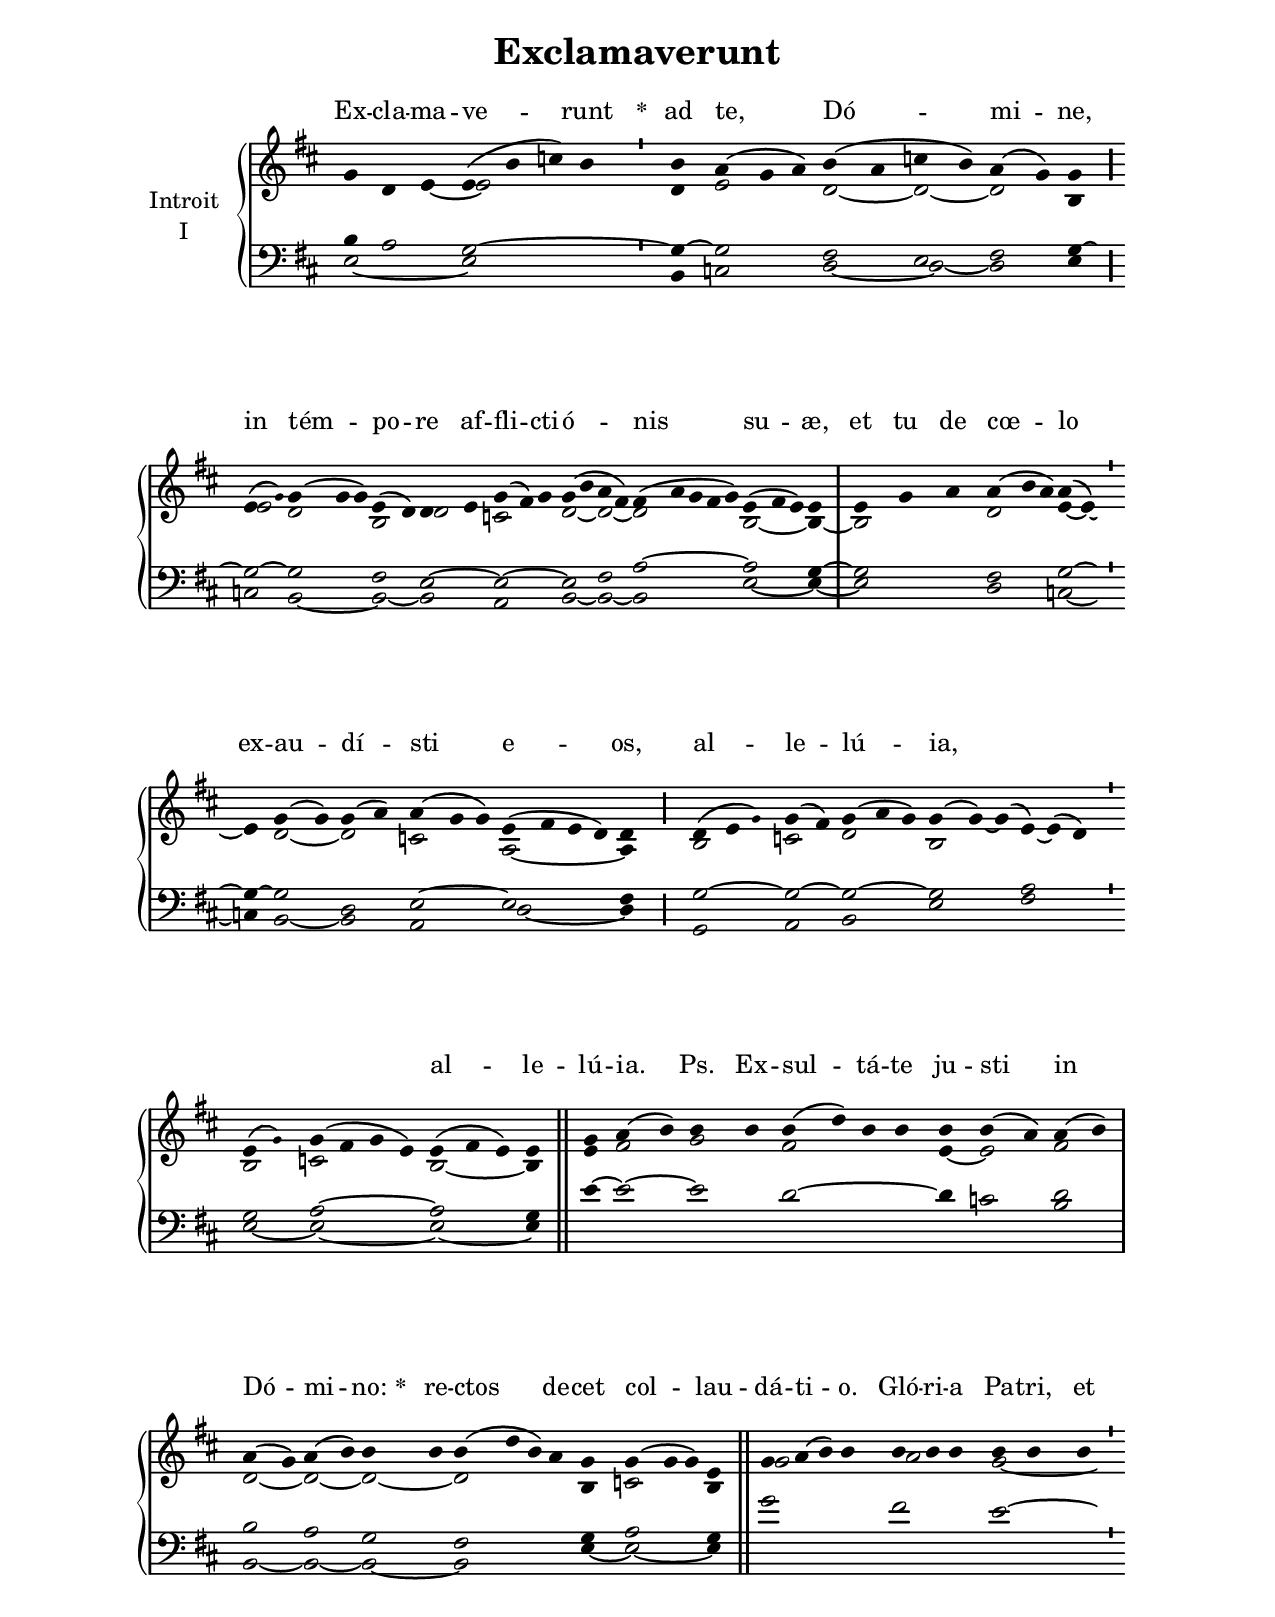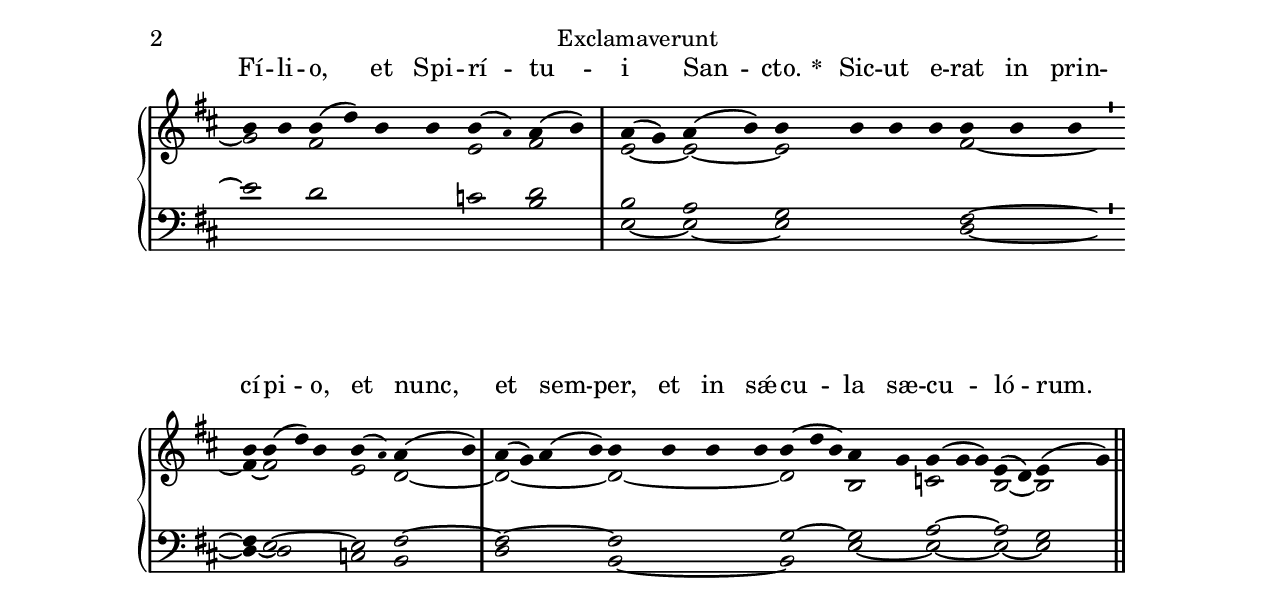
\version "2.18"
\include "gregorian.ly"
\include "noh2.ily"


%Page reference: page iii.166
%(volume.page)

global = {
 \key g \lydian
 \cadenzaOn 
}

\header {
  title = \markup \center-column {"Exclamaverunt" \vspace #1 }
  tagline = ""
  composer = ""
}

\paper {
 #(include-special-characters)
  oddHeaderMarkup = \markup \fill-line {
    \line {}
    \center-column {
      \on-the-fly #first-page     " "
      \on-the-fly #not-first-page "Exclamaverunt"
    }
    \line { \on-the-fly #print-page-number-check-first \fromproperty #'page:page-number-string }
  }
  evenHeaderMarkup = \markup \fill-line {
    \line { \on-the-fly #print-page-number-check-first \fromproperty #'page:page-number-string }
    \center-column { "Exclamaverunt" }
    \line {}
  }
}

chantText = \lyricmode {
Ex -- cla -- ma -- ve -- runt 
\set stanza = " * " ad te, Dó -- mi -- ne, 
in tém -- po -- re af -- fli -- cti -- ó -- nis su -- æ, 
et tu de cœ -- lo ex -- au -- dí -- sti e -- os, 
al -- le -- lú -- ia, _ _ al -- le -- lú -- ia. Ps. 
Ex -- sul -- tá -- te ju -- sti in Dó -- mi -- no: 
\set stanza = " * " 
re -- ctos de -- cet col -- lau -- dá -- ti -- o. 
Gló -- ri -- a Pa -- tri, et Fí -- li -- o, et Spi -- rí -- tu -- i San -- cto. 
\set stanza = " * " 
Sic -- ut e -- rat in prin -- cí -- pi -- o, et nunc, et sem -- per, 
et in sǽ -- cu -- la sæ -- cu -- ló -- rum. A -- men. _ }

chantMusic = {
\tieDown   g'4 d'4 e'4  e'4 ( b'4 c''4) b'4 \divisioMinima
 b'4 a'4 ( g'4 a'4)  b'4 ( a'4 c''4 b'4) a'4 ( g'4) g'4 \divisioMaior
 e'4 ( \once \tweak #'font-size #-4 g' ) g'4 ( g'4 g'4) e'4 ( d'4) d'4 e'4 g'4 ( fis'4) g'4 g'4 ( b'4 a'4 fis'4) fis'4 ( a'4 g'4 fis'4 g'4) e'4 ( fis'4 e'4) e'4 \divisioMaxima
 e'4 g'4 a'4 a'4 ( b'4 a'4) a'4 ( e'4) \divisioMinima
 e'4 g'4 ( g'4) g'4 ( a'4) a'4 ( g'4 g'4) e'4 ( fis'4 e'4 d'4) d'4 \divisioMaior
 d'4 ( e'4 \once \tweak #'font-size #-4 g' ) g'4 ( fis'4) g'4 ( a'4 g'4) g'4 ( g'4) ~ g'4 ( e'4) ~ e'4 ( d'4) \divisioMinima
 e'4 ( \once \tweak #'font-size #-4 g' ) g'4 ( fis'4 g'4 e'4) e'4 ( fis'4 e'4) e'4 \finalis
 g'4 a'4 ( b'4) b'4 b'4 b'4 ( d''4) b'4 b'4 b'4 b'4 ( a'4) a'4 ( b'4) \divisioMaxima
 a'4 ( g'4) a'4 ( b'4) b'4 b'4 b'4 ( d''4 b'4) a'4 g'4 g'4 ( g'4 g'4) e'4 \finalis
  g'4 a'4 ( b'4) b'4 b'4 b'4 b'4 b'4 b'4 b'4 \divisioMinima
 b'4 b'4 b'4 ( d''4) b'4 b'4 b'4 ( \once \tweak #'font-size #-4 a' ) a'4 ( b'4) \divisioMaxima
 a'4 ( g'4) a'4 ( b'4) b'4 b'4 b'4 b'4 b'4 b'4 b'4 \divisioMinima
 b'4 b'4 ( d''4) b'4 b'4 ( \once \tweak #'font-size #-4 a' ) a'4 ( b'4) \divisioMaxima
 a'4 ( g'4) a'4 ( b'4) b'4 b'4 b'4 b'4 b'4 ( d''4 b'4) a'4 g'4 g'4 ( g'4 g'4) e'4 ( d'4) e'4 ( g'4) \finalis

}

altoMusic = {
r2 e'4 ~ e'2*4/2 \divisioMinima
d'4 e'2*3/2 d'2 ~ d'2 ~ d'2 b4 \divisioMaior
e'2 d'2*3/2 b2 d'2 c'2*3/2 d'2 ~ d'2 ~ d'2*5/2 b2*3/2 ~ b4 ~ \divisioMaxima
b2*3/2 d'2*3/2 e'4 ~ e'4 ~ \divisioMinima
e'4 d'2 ~ d'2 c'2*3/2 a2*4/2 ~ a4 \divisioMaior
b2*3/2 c'2 d'2*3/2 b2*3/2 r2*3/2 \divisioMinima
b2 c'2*4/2 b2*3/2 ~ b4 \finalis
e'4 fis'2 g'2 fis'2*4/2 e'4 ~ e'2 fis'2 \divisioMaxima
d'2 ~ d'2 ~ d'2 ~ d'2*4/2 b4 c'2*3/2 b4 g'2*4/2 a'2*3/2 g'2*3/2 ~ \divisioMinima
g'2 fis'2*4/2 e'2 fis'2 \divisioMaxima
e'2 ~ e'2 ~ e'2*4/2 fis'2*3/2 ~ \divisioMinima
fis'4 ~ fis'2*3/2 e'2 d'2 ~ \divisioMaxima
d'2*4/2 ~ d'2*4/2 ~ d'2*3/2 b2 c'2*3/2 b2 ~ b2 \finalis
}

tenorMusic = {
b4 a2 g2*4/2 ~ \divisioMinima
g4 ~ g2*3/2 fis2 e2 fis2 g4 ~ \divisioMaior
g2 ~ g2*3/2 fis2 e2 ~ e2*3/2 ~ e2 fis2 a2*5/2 ~ a2*3/2 g4 ~ \divisioMaxima
g2*3/2 fis2*3/2 g2 ~ \divisioMinima
g4 ~ g2 d2 e2*3/2 ~ e2*4/2 fis4 \divisioMaior
g2*3/2 ~ g2 ~ g2*3/2 ~ g2*3/2 a2*3/2 \divisioMinima
g2 a2*4/2 ~ a2*3/2 g4 \finalis
e'4 ~ e'2 ~ e'2 d'2*4/2 ~ d'4 c'2 d'2 \divisioMaxima
b2 a2 g2 fis2*4/2 g4 a2*3/2 g4 g'2*4/2 fis'2*3/2 e'2*3/2 ~ \divisioMinima
e'2 d'2*4/2 c'2 d'2 \divisioMaxima
b2 a2 g2*4/2 fis2*3/2 ~ \divisioMinima
fis4 e2*3/2 ~ e2 fis2 ~ \divisioMaxima
fis2*4/2 ~ fis2*4/2 g2*3/2 ~ g2 a2*3/2 ~ a2 g2 \finalis
}

bassMusic = {
e2*3/2 ~ e2*4/2 \divisioMinima
b,4 c2*3/2 d2 ~ d2 ~ d2 e4 \divisioMaior
c2 b,2*3/2 ~ b,2 ~ b,2 a,2*3/2 b,2 ~ b,2 ~ b,2*5/2 e2*3/2 ~ e4 ~ \divisioMaxima
e2*3/2 d2*3/2 c2 ~ \divisioMinima
c4 b,2 ~ b,2 a,2*3/2 d2*4/2 ~ d4 \divisioMaior
g,2*3/2 a,2 b,2*3/2 e2*3/2 fis2*3/2 \divisioMinima
e2 ~ e2*4/2 ~ e2*3/2 ~ e4 \finalis
r2*12/2 b2 \divisioMaxima
b,2 ~ b,2 ~ b,2 ~ b,2*4/2 e4 ~ e2*3/2 ~ e4 r2*10/2 \divisioMinima
r2*8/2 b2 \divisioMaxima
e2 ~ e2 ~ e2*4/2 d2*3/2 ~ \divisioMinima
d4 ~ d2*3/2 c2 b,2 \divisioMaxima
d2*4/2 b,2*4/2 ~ b,2*3/2 e2 ~ e2*3/2 ~ e2 ~ e2 \finalis
}

voiceLines = {
\voiceLineStyle


}

\score{
  <<
    \new GrandStaff <<
      \set GrandStaff.autoBeaming = ##f
      \set GrandStaff.instrumentName = \markup \center-column {
        "Introit"
        "I"
      }
      \new Staff = up <<
        \new Voice = "chant" {
          \voiceOne \global \chantMusic
        }
        \new Voice {
          \voiceTwo \global \altoMusic
        }
      >>

      \new Staff = down <<
        \clef bass
        \new Voice {
          \voiceOne \global \tenorMusic
        }
        \new Voice {
          \voiceTwo \global \bassMusic
        }
	\new Voice {
        \voiceThree \global \voiceLines
        }
      >>
    >>
    \new Lyrics \lyricsto chant {
      \chantText
    }
  >>
  \layout{
  }
  \midi{
    \tempo 4 = 125
  }
}
